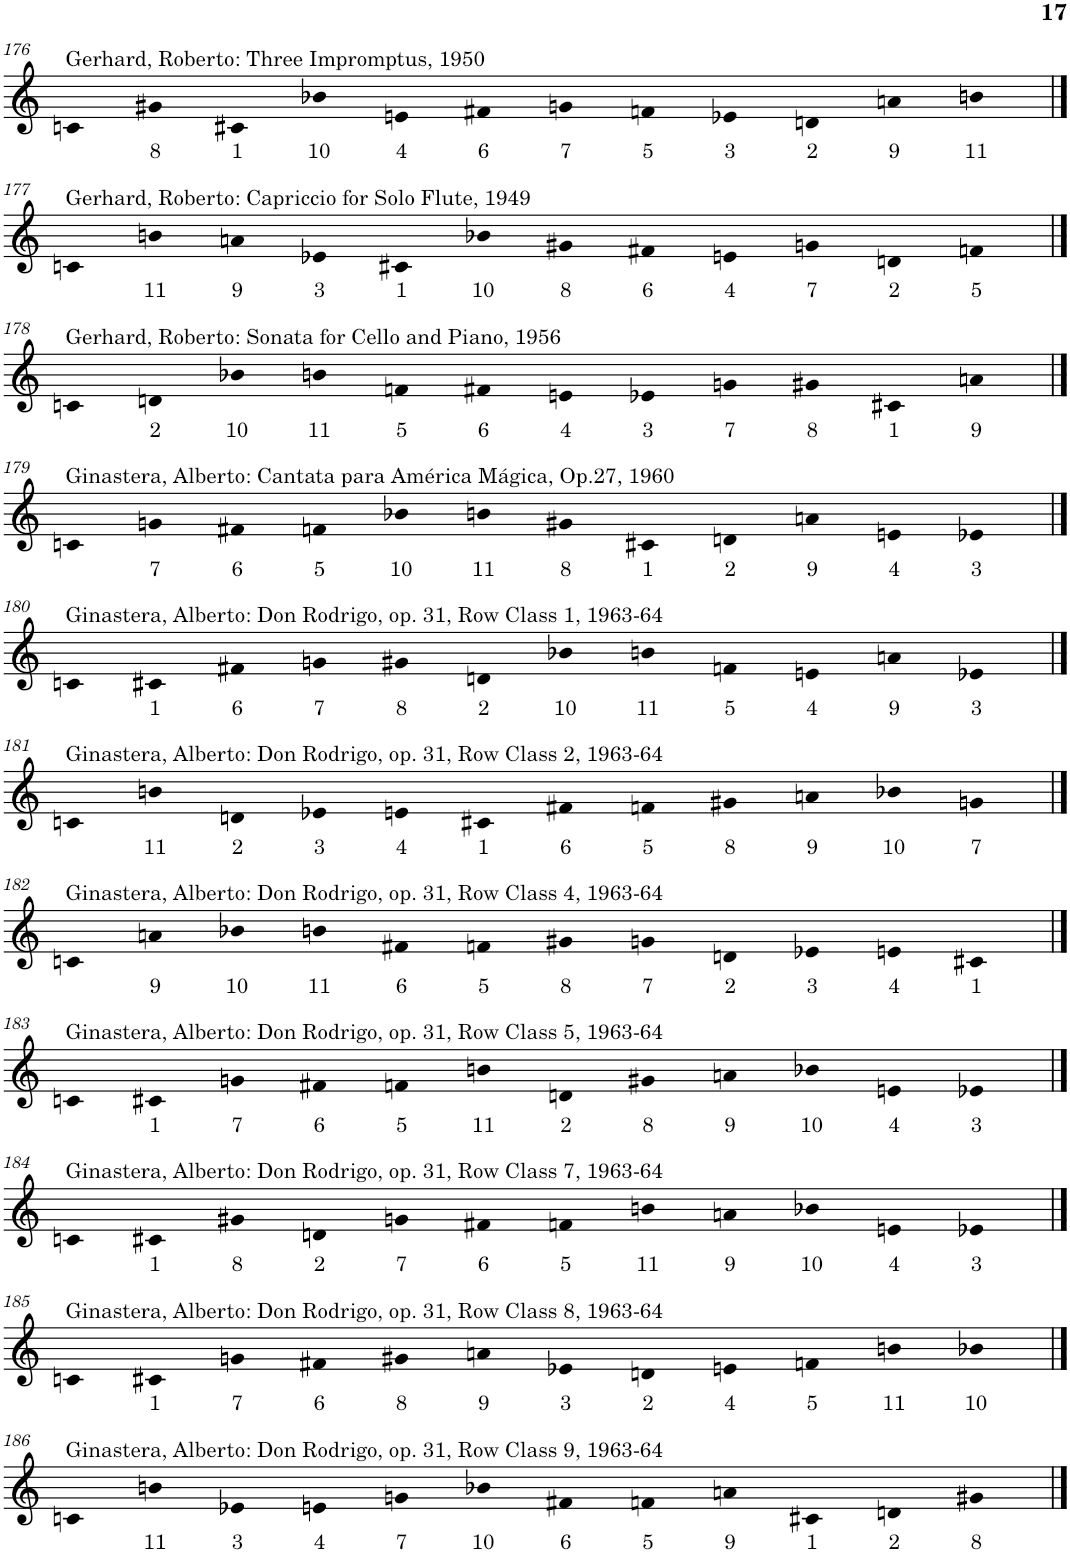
**kern	**text
*part1	*part1
*staff1	*staff1
*I"Piano	*
*I'Pno	*
!!LO:PB:g=z
*clefG2	*
*k[]	*
*M12/4	*
=176	=176
!LO:TX:a:t=Gerhard, Roberto&colon; Three Impromptus, 1950	!
4cn	.
!	!LO:LY:b
4g#X	8
!	!LO:LY:b
4c#X	1
!	!LO:LY:b
4b-X	10
!	!LO:LY:b
4en	4
!	!LO:LY:b
4f#X	6
!	!LO:LY:b
4gn	7
!	!LO:LY:b
4fn	5
!	!LO:LY:b
4e-X	3
!	!LO:LY:b
4dn	2
!	!LO:LY:b
4an	9
!	!LO:LY:b
4bn	11
!!LO:LB:g=z
==177	==177
!LO:TX:a:t=Gerhard, Roberto&colon; Capriccio for Solo Flute, 1949	!
4cn	.
!	!LO:LY:b
4bn	11
!	!LO:LY:b
4an	9
!	!LO:LY:b
4e-X	3
!	!LO:LY:b
4c#X	1
!	!LO:LY:b
4b-X	10
!	!LO:LY:b
4g#X	8
!	!LO:LY:b
4f#X	6
!	!LO:LY:b
4en	4
!	!LO:LY:b
4gn	7
!	!LO:LY:b
4dn	2
!	!LO:LY:b
4fn	5
!!LO:LB:g=z
==178	==178
!LO:TX:a:t=Gerhard, Roberto&colon; Sonata for Cello and Piano, 1956	!
4cn	.
!	!LO:LY:b
4dn	2
!	!LO:LY:b
4b-X	10
!	!LO:LY:b
4bn	11
!	!LO:LY:b
4fn	5
!	!LO:LY:b
4f#X	6
!	!LO:LY:b
4en	4
!	!LO:LY:b
4e-X	3
!	!LO:LY:b
4gn	7
!	!LO:LY:b
4g#X	8
!	!LO:LY:b
4c#X	1
!	!LO:LY:b
4an	9
!!LO:LB:g=z
==179	==179
!LO:TX:a:t=Ginastera, Alberto&colon; Cantata para América Mágica, Op.27, 1960	!
4cn	.
!	!LO:LY:b
4gn	7
!	!LO:LY:b
4f#X	6
!	!LO:LY:b
4fn	5
!	!LO:LY:b
4b-X	10
!	!LO:LY:b
4bn	11
!	!LO:LY:b
4g#X	8
!	!LO:LY:b
4c#X	1
!	!LO:LY:b
4dn	2
!	!LO:LY:b
4an	9
!	!LO:LY:b
4en	4
!	!LO:LY:b
4e-X	3
!!LO:LB:g=z
==180	==180
!LO:TX:a:t=Ginastera, Alberto&colon; Don Rodrigo, op. 31, Row Class 1, 1963-64	!
4cn	.
!	!LO:LY:b
4c#X	1
!	!LO:LY:b
4f#X	6
!	!LO:LY:b
4gn	7
!	!LO:LY:b
4g#X	8
!	!LO:LY:b
4dn	2
!	!LO:LY:b
4b-X	10
!	!LO:LY:b
4bn	11
!	!LO:LY:b
4fn	5
!	!LO:LY:b
4en	4
!	!LO:LY:b
4an	9
!	!LO:LY:b
4e-X	3
!!LO:LB:g=z
==181	==181
!LO:TX:a:t=Ginastera, Alberto&colon; Don Rodrigo, op. 31, Row Class 2, 1963-64	!
4cn	.
!	!LO:LY:b
4bn	11
!	!LO:LY:b
4dn	2
!	!LO:LY:b
4e-X	3
!	!LO:LY:b
4en	4
!	!LO:LY:b
4c#X	1
!	!LO:LY:b
4f#X	6
!	!LO:LY:b
4fn	5
!	!LO:LY:b
4g#X	8
!	!LO:LY:b
4an	9
!	!LO:LY:b
4b-X	10
!	!LO:LY:b
4gn	7
!!LO:LB:g=z
==182	==182
!LO:TX:a:t=Ginastera, Alberto&colon; Don Rodrigo, op. 31, Row Class 4, 1963-64	!
4cn	.
!	!LO:LY:b
4an	9
!	!LO:LY:b
4b-X	10
!	!LO:LY:b
4bn	11
!	!LO:LY:b
4f#X	6
!	!LO:LY:b
4fn	5
!	!LO:LY:b
4g#X	8
!	!LO:LY:b
4gn	7
!	!LO:LY:b
4dn	2
!	!LO:LY:b
4e-X	3
!	!LO:LY:b
4en	4
!	!LO:LY:b
4c#X	1
!!LO:LB:g=z
==183	==183
!LO:TX:a:t=Ginastera, Alberto&colon; Don Rodrigo, op. 31, Row Class 5, 1963-64	!
4cn	.
!	!LO:LY:b
4c#X	1
!	!LO:LY:b
4gn	7
!	!LO:LY:b
4f#X	6
!	!LO:LY:b
4fn	5
!	!LO:LY:b
4bn	11
!	!LO:LY:b
4dn	2
!	!LO:LY:b
4g#X	8
!	!LO:LY:b
4an	9
!	!LO:LY:b
4b-X	10
!	!LO:LY:b
4en	4
!	!LO:LY:b
4e-X	3
!!LO:LB:g=z
==184	==184
!LO:TX:a:t=Ginastera, Alberto&colon; Don Rodrigo, op. 31, Row Class 7, 1963-64	!
4cn	.
!	!LO:LY:b
4c#X	1
!	!LO:LY:b
4g#X	8
!	!LO:LY:b
4dn	2
!	!LO:LY:b
4gn	7
!	!LO:LY:b
4f#X	6
!	!LO:LY:b
4fn	5
!	!LO:LY:b
4bn	11
!	!LO:LY:b
4an	9
!	!LO:LY:b
4b-X	10
!	!LO:LY:b
4en	4
!	!LO:LY:b
4e-X	3
!!LO:LB:g=z
==185	==185
!LO:TX:a:t=Ginastera, Alberto&colon; Don Rodrigo, op. 31, Row Class 8, 1963-64	!
4cn	.
!	!LO:LY:b
4c#X	1
!	!LO:LY:b
4gn	7
!	!LO:LY:b
4f#X	6
!	!LO:LY:b
4g#X	8
!	!LO:LY:b
4an	9
!	!LO:LY:b
4e-X	3
!	!LO:LY:b
4dn	2
!	!LO:LY:b
4en	4
!	!LO:LY:b
4fn	5
!	!LO:LY:b
4bn	11
!	!LO:LY:b
4b-X	10
!!LO:LB:g=z
==186	==186
!LO:TX:a:t=Ginastera, Alberto&colon; Don Rodrigo, op. 31, Row Class 9, 1963-64	!
4cn	.
!	!LO:LY:b
4bn	11
!	!LO:LY:b
4e-X	3
!	!LO:LY:b
4en	4
!	!LO:LY:b
4gn	7
!	!LO:LY:b
4b-X	10
!	!LO:LY:b
4f#X	6
!	!LO:LY:b
4fn	5
!	!LO:LY:b
4an	9
!	!LO:LY:b
4c#X	1
!	!LO:LY:b
4dn	2
!	!LO:LY:b
4g#X	8
==	==
*-	*-
